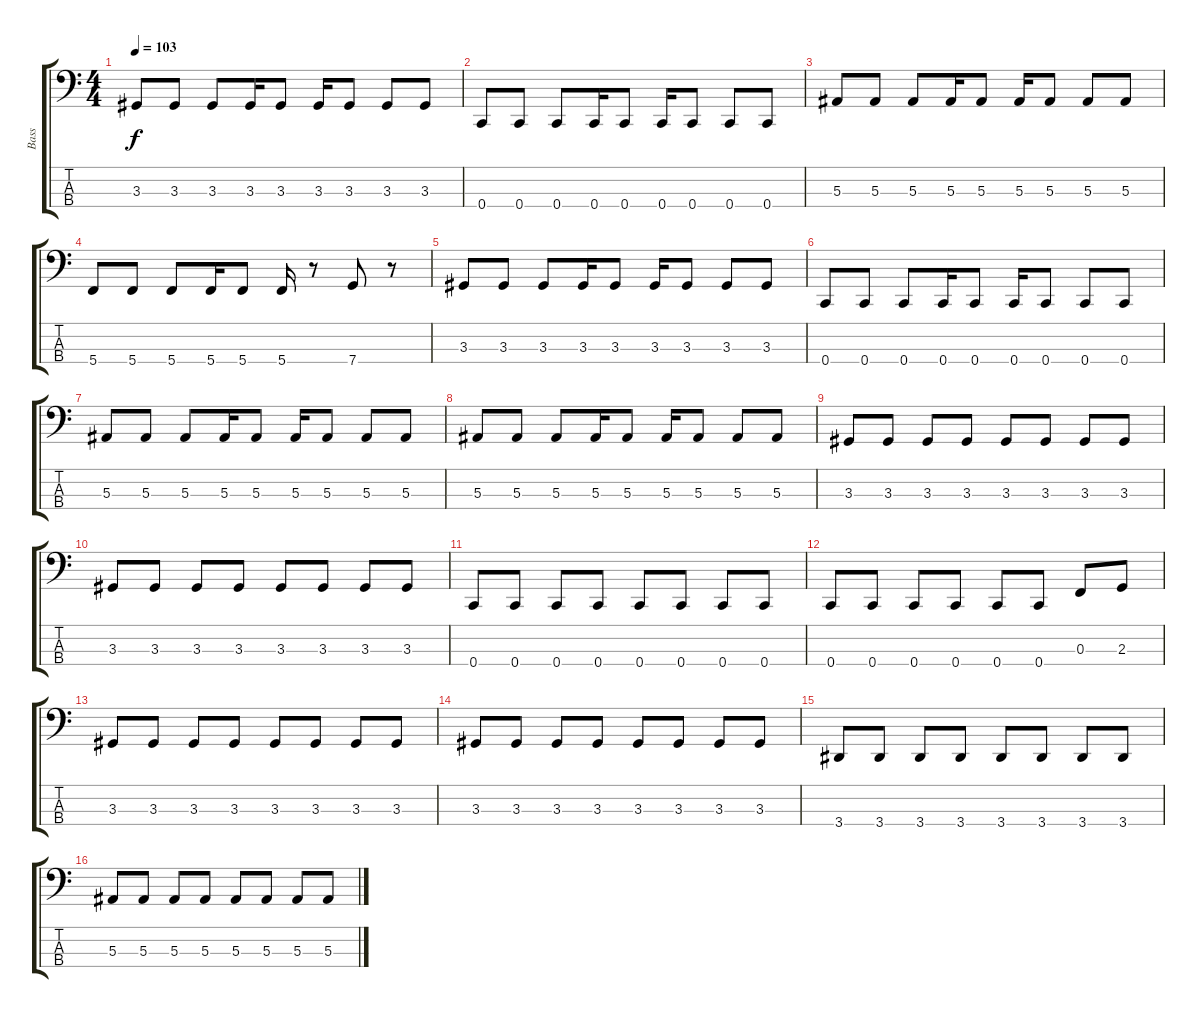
\track ("Bass" "Bass") {instrument electricbassfinger}
\staff {score tabs}
\tuning (Eb2 Bb1 F1 C1) {hide}
\ts (4 4)
\tempo 103
\clef f4
\ks c
3.3.8{dy f} 3.3.8 3.3.8 3.3.16 3.3.8 3.3.16 3.3.8 3.3.8 3.3.8 |
0.4.8 0.4.8 0.4.8 0.4.16 0.4.8 0.4.16 0.4.8 0.4.8 0.4.8 |
5.3.8 5.3.8 5.3.8 5.3.16 5.3.8 5.3.16 5.3.8 5.3.8 5.3.8 |
5.4.8 5.4.8 5.4.8 5.4.16 5.4.8 5.4.16 r.8 7.4.8 r.8 |
3.3.8 3.3.8 3.3.8 3.3.16 3.3.8 3.3.16 3.3.8 3.3.8 3.3.8 |
0.4.8 0.4.8 0.4.8 0.4.16 0.4.8 0.4.16 0.4.8 0.4.8 0.4.8 |
5.3.8 5.3.8 5.3.8 5.3.16 5.3.8 5.3.16 5.3.8 5.3.8 5.3.8 |
5.3.8 5.3.8 5.3.8 5.3.16 5.3.8 5.3.16 5.3.8 5.3.8 5.3.8 |
3.3.8 3.3.8 3.3.8 3.3.8 3.3.8 3.3.8 3.3.8 3.3.8 |
3.3.8 3.3.8 3.3.8 3.3.8 3.3.8 3.3.8 3.3.8 3.3.8 |
0.4.8 0.4.8 0.4.8 0.4.8 0.4.8 0.4.8 0.4.8 0.4.8 |
0.4.8 0.4.8 0.4.8 0.4.8 0.4.8 0.4.8 0.3.8 2.3.8 |
3.3.8 3.3.8 3.3.8 3.3.8 3.3.8 3.3.8 3.3.8 3.3.8 |
3.3.8 3.3.8 3.3.8 3.3.8 3.3.8 3.3.8 3.3.8 3.3.8 |
3.4.8 3.4.8 3.4.8 3.4.8 3.4.8 3.4.8 3.4.8 3.4.8 |
5.3.8 5.3.8 5.3.8 5.3.8 5.3.8 5.3.8 5.3.8 5.3.8
